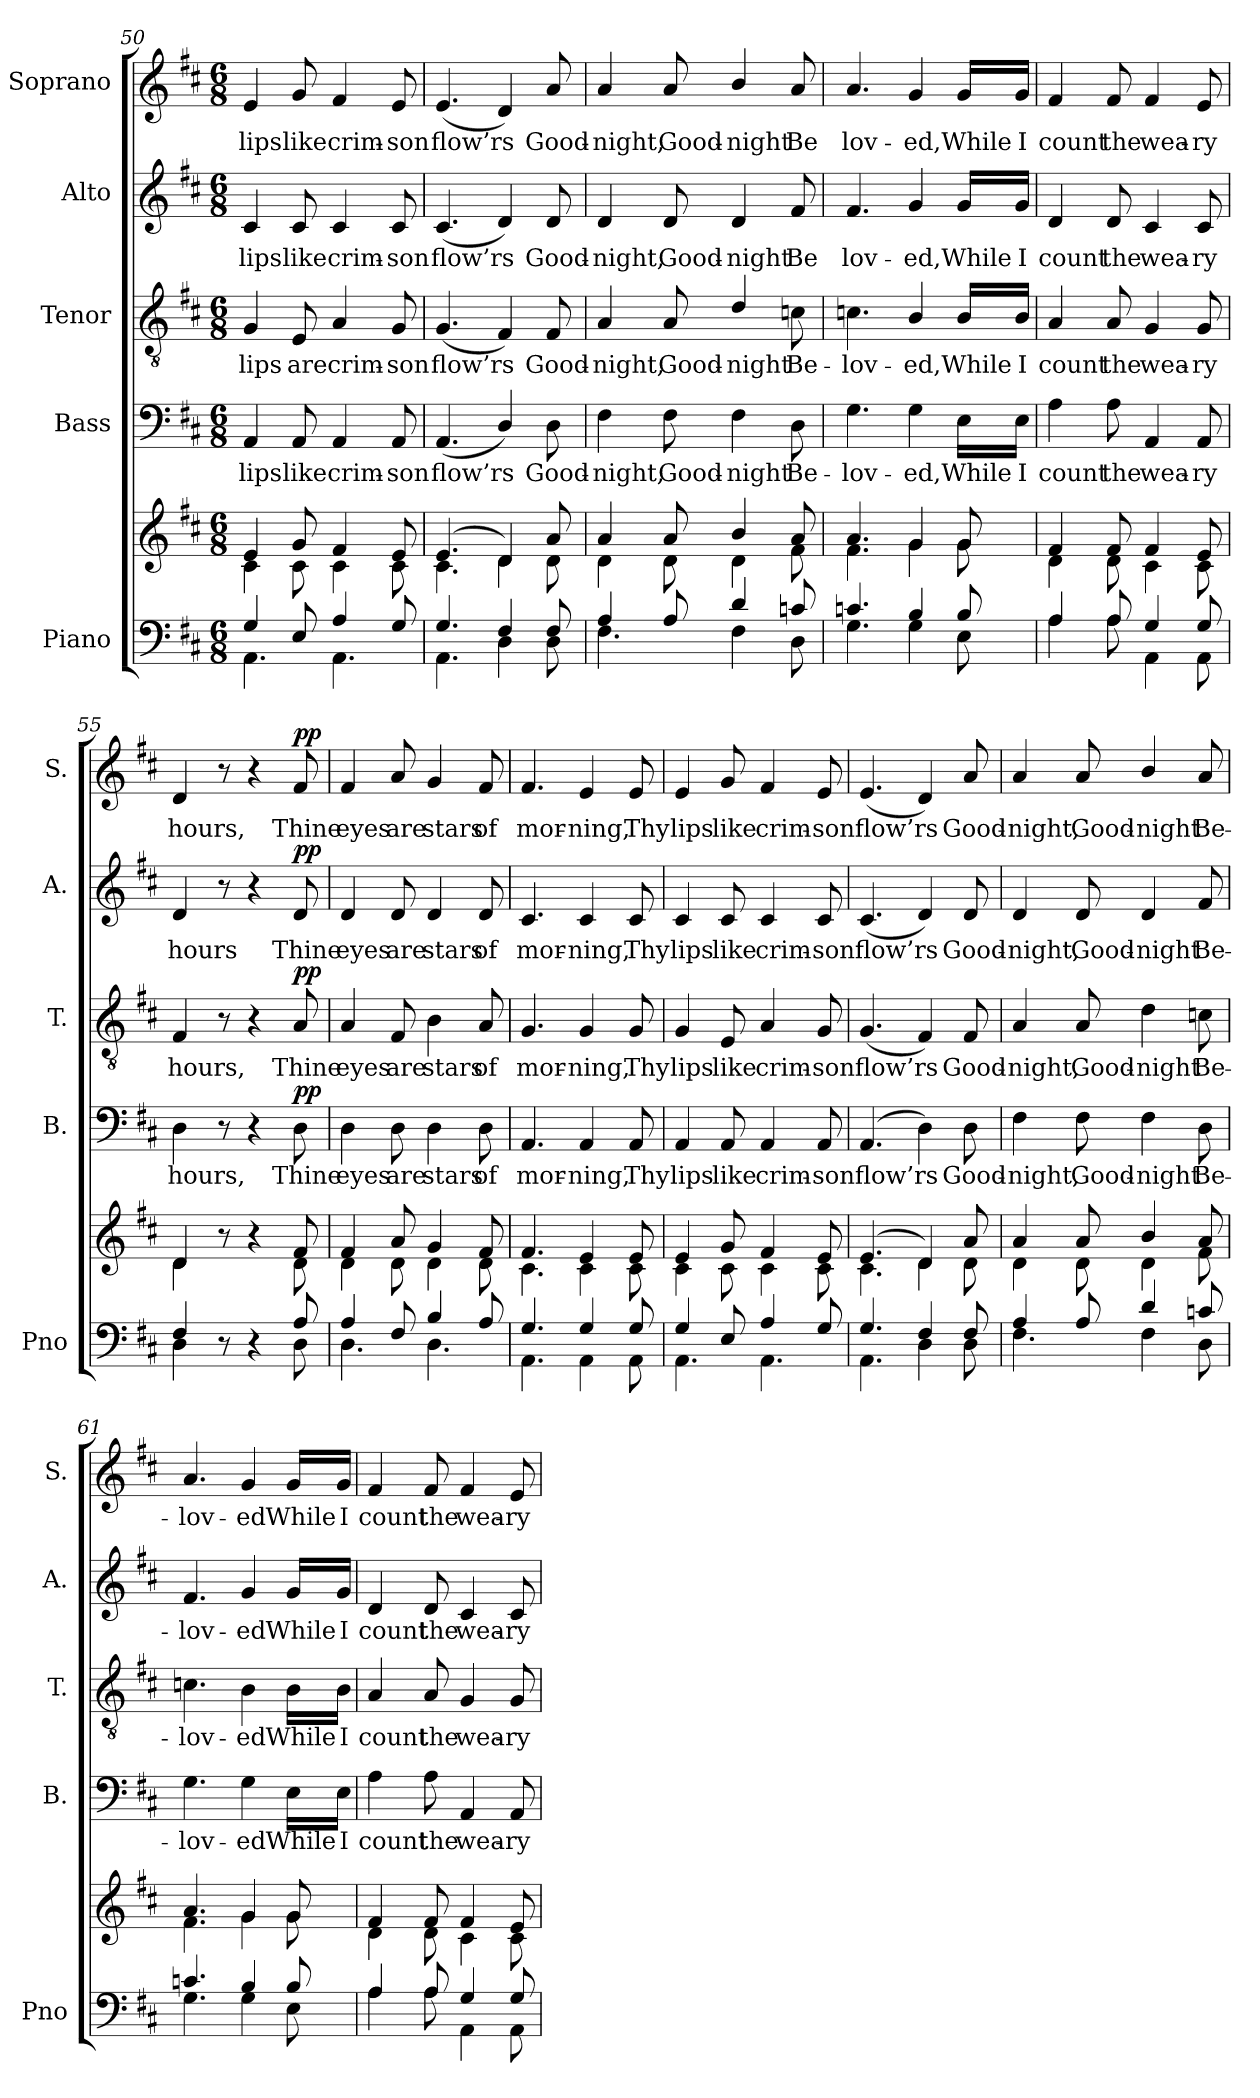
**kern	**kern	**kern	**text	**dynam	**kern	**text	**dynam	**kern	**text	**dynam	**kern	**text	**dynam
*part5	*part5	*part4	*part4	*part4	*part3	*part3	*part3	*part2	*part2	*part2	*part1	*part1	*part1
*staff6	*staff5	*staff4	*staff4	*staff4	*staff3	*staff3	*staff3	*staff2	*staff2	*staff2	*staff1	*staff1	*staff1
*I"Piano	*	*I"Bass	*	*	*I"Tenor	*	*	*I"Alto	*	*	*I"Soprano	*	*
*I'Pno	*	*I'B.	*	*	*I'T.	*	*	*I'A.	*	*	*I'S.	*	*
*clefF4	*clefG2	*clefF4	*	*	*clefGv2	*	*	*clefG2	*	*	*clefG2	*	*
*k[f#c#]	*k[f#c#]	*k[f#c#]	*	*	*k[f#c#]	*	*	*k[f#c#]	*	*	*k[f#c#]	*	*
*M6/8	*M6/8	*M6/8	*	*	*M6/8	*	*	*M6/8	*	*	*M6/8	*	*
=50	=50	=50	=50	=50	=50	=50	=50	=50	=50	=50	=50	=50	=50
*^	*^	*	*	*	*	*	*	*	*	*	*	*	*
!	!	!	!	!	!LO:LY:b	!	!	!LO:LY:b	!	!	!LO:LY:b	!	!	!LO:LY:b	!
4G/	4.AA\	4e/	4c#\	4AA/	lips	.	4G/	lips	.	4c#/	lips	.	4e/	lips	.
!	!	!	!	!	!LO:LY:b	!	!	!LO:LY:b	!	!	!LO:LY:b	!	!	!LO:LY:b	!
8E/	.	8g/	8c#\	8AA/	like	.	8E/	are	.	8c#/	like	.	8g/	like	.
!	!	!	!	!	!LO:LY:b	!	!	!LO:LY:b	!	!	!LO:LY:b	!	!	!LO:LY:b	!
4A/	4.AA\	4f#/	4c#\	4AA/	crim-	.	4A/	crim-	.	4c#/	crim-	.	4f#/	crim-	.
!	!	!	!	!	!LO:LY:b	!	!	!LO:LY:b	!	!	!LO:LY:b	!	!	!LO:LY:b	!
8G/	.	8e/	8c#\	8AA/	-son	.	8G/	-son	.	8c#/	-son	.	8e/	-son	.
!!LO:PB:g=z
=51	=51	=51	=51	=51	=51	=51	=51	=51	=51	=51	=51	=51	=51	=51	=51
!	!	!	!	!	!LO:LY:b	!	!	!LO:LY:b	!	!	!LO:LY:b	!	!	!LO:LY:b	!
4.G/	4.AA\	(4.e/	4.c#\	(<4.AA/	flow’rs	.	(4.G/	flow’rs	.	(4.c#/	flow’rs	.	(4.e/	flow’rs	.
4F#/	4D\	4d/)	4d\	4D/)	.	.	4F#/)	.	.	4d/)	.	.	4d/)	.	.
!	!	!	!	!	!LO:LY:b	!	!	!LO:LY:b	!	!	!LO:LY:b	!	!	!LO:LY:b	!
8F#/	8D\	8a/	8d\	8D\	Good-	.	8F#/	Good-	.	8d/	Good-	.	8a/	Good-	.
=52	=52	=52	=52	=52	=52	=52	=52	=52	=52	=52	=52	=52	=52	=52	=52
!	!	!	!	!	!LO:LY:b	!	!	!LO:LY:b	!	!	!LO:LY:b	!	!	!LO:LY:b	!
4A/	4.F#\	4a/	4d\	4F#\	-night,	.	4A/	-night,	.	4d/	-night,	.	4a/	night,	.
!	!	!	!	!	!LO:LY:b	!	!	!LO:LY:b	!	!	!LO:LY:b	!	!	!LO:LY:b	!
8A/	.	8a/	8d\	8F#\	Good-	.	8A/	Good-	.	8d/	Good-	.	8a/	Good-	.
!	!	!	!	!	!LO:LY:b	!	!	!LO:LY:b	!	!	!LO:LY:b	!	!	!LO:LY:b	!
4d/	4F#\	4b/	4d\	4F#\	-night	.	4d/	-night	.	4d/	-night	.	4b/	-night	.
!	!	!	!	!	!LO:LY:b	!	!	!LO:LY:b	!	!	!LO:LY:b	!	!	!LO:LY:b	!
8cn/	8D\	8a/	8f#\	8D\	Be-	.	8cn\	Be-	.	8f#/	Be	.	8a/	Be	.
=53	=53	=53	=53	=53	=53	=53	=53	=53	=53	=53	=53	=53	=53	=53	=53
!	!	!	!	!	!LO:LY:b	!	!	!LO:LY:b	!	!	!LO:LY:b	!	!	!LO:LY:b	!
4.cn/	4.G\	4.a/	4.f#\	4.G\	-lov-	.	4.cn\	-lov-	.	4.f#/	lov-	.	4.a/	lov-	.
!	!	!	!	!	!LO:LY:b	!	!	!LO:LY:b	!	!	!LO:LY:b	!	!	!LO:LY:b	!
4B/	4G\	4g/	4g\	4G\	-ed,	.	4B/	-ed,	.	4g/	-ed,	.	4g/	-ed,	.
!	!	!	!	!	!LO:LY:b	!	!	!LO:LY:b	!	!	!LO:LY:b	!	!	!LO:LY:b	!
8B/	8E\	8g/	8g\	16E\LL	While	.	16B/LL	While	.	16g/LL	While	.	16g/LL	While	.
!	!	!	!	!	!LO:LY:b	!	!	!LO:LY:b	!	!	!LO:LY:b	!	!	!LO:LY:b	!
.	.	.	.	16E\JJ	I	.	16B/JJ	I	.	16g/JJ	I	.	16g/JJ	I	.
=54	=54	=54	=54	=54	=54	=54	=54	=54	=54	=54	=54	=54	=54	=54	=54
!	!	!	!	!	!LO:LY:b	!	!	!LO:LY:b	!	!	!LO:LY:b	!	!	!LO:LY:b	!
4A/	4A\	4f#/	4d\	4A\	count	.	4A/	count	.	4d/	count	.	4f#/	count	.
!	!	!	!	!	!LO:LY:b	!	!	!LO:LY:b	!	!	!LO:LY:b	!	!	!LO:LY:b	!
8A/	8A\	8f#/	8d\	8A\	the	.	8A/	the	.	8d/	the	.	8f#/	the	.
!	!	!	!	!	!LO:LY:b	!	!	!LO:LY:b	!	!	!LO:LY:b	!	!	!LO:LY:b	!
4G/	4AA\	4f#/	4c#\	4AA/	wea-	.	4G/	wea-	.	4c#/	wea-	.	4f#/	wea-	.
!	!	!	!	!	!LO:LY:b	!	!	!LO:LY:b	!	!	!LO:LY:b	!	!	!LO:LY:b	!
8G/	8AA\	8e/	8c#\	8AA/	-ry	.	8G/	-ry	.	8c#/	-ry	.	8e/	-ry	.
!!LO:LB:g=z
=55	=55	=55	=55	=55	=55	=55	=55	=55	=55	=55	=55	=55	=55	=55	=55
!	!	!	!	!	!LO:LY:b	!	!	!LO:LY:b	!	!	!LO:LY:b	!	!	!LO:LY:b	!
4F#/	4D\	4d/	4d\	4D\	hours,	.	4F#/	hours,	.	4d/	hours	.	4d/	hours,	.
8r	4.ryy	8r	4.ryy	8r	.	.	8r	.	.	8r	.	.	8r	.	.
4r	.	4r	.	4r	.	.	4r	.	.	4r	.	.	4r	.	.
!	!	!	!	!	!LO:LY:b	!LO:DY:a	!	!LO:LY:b	!LO:DY:a	!	!LO:LY:b	!LO:DY:a	!	!LO:LY:b	!LO:DY:a
8A/	8D\	8f#/	8d\	8D\	Thine	pp	8A/	Thine	pp	8d/	Thine	pp	8f#/	Thine	pp
=56	=56	=56	=56	=56	=56	=56	=56	=56	=56	=56	=56	=56	=56	=56	=56
!	!	!	!	!	!LO:LY:b	!	!	!LO:LY:b	!	!	!LO:LY:b	!	!	!LO:LY:b	!
4A/	4.D\	4f#/	4d\	4D\	eyes	.	4A/	eyes	.	4d/	eyes	.	4f#/	eyes	.
!	!	!	!	!	!LO:LY:b	!	!	!LO:LY:b	!	!	!LO:LY:b	!	!	!LO:LY:b	!
8F#/	.	8a/	8d\	8D\	are	.	8F#/	are	.	8d/	are	.	8a/	are	.
!	!	!	!	!	!LO:LY:b	!	!	!LO:LY:b	!	!	!LO:LY:b	!	!	!LO:LY:b	!
4B/	4.D\	4g/	4d\	4D\	stars	.	4B\	stars	.	4d/	stars	.	4g/	stars	.
!	!	!	!	!	!LO:LY:b	!	!	!LO:LY:b	!	!	!LO:LY:b	!	!	!LO:LY:b	!
8A/	.	8f#/	8d\	8D\	of	.	8A/	of	.	8d/	of	.	8f#/	of	.
=57	=57	=57	=57	=57	=57	=57	=57	=57	=57	=57	=57	=57	=57	=57	=57
!	!	!	!	!	!LO:LY:b	!	!	!LO:LY:b	!	!	!LO:LY:b	!	!	!LO:LY:b	!
4.G/	4.AA\	4.f#/	4.c#\	4.AA/	mor-	.	4.G/	mor-	.	4.c#/	mor-	.	4.f#/	mor-	.
!	!	!	!	!	!LO:LY:b	!	!	!LO:LY:b	!	!	!LO:LY:b	!	!	!LO:LY:b	!
4G/	4AA\	4e/	4c#\	4AA/	-ning,	.	4G/	-ning,	.	4c#/	-ning,	.	4e/	-ning,	.
!	!	!	!	!	!LO:LY:b	!	!	!LO:LY:b	!	!	!LO:LY:b	!	!	!LO:LY:b	!
8G/	8AA\	8e/	8c#\	8AA/	Thy	.	8G/	Thy	.	8c#/	Thy	.	8e/	Thy	.
=58	=58	=58	=58	=58	=58	=58	=58	=58	=58	=58	=58	=58	=58	=58	=58
!	!	!	!	!	!LO:LY:b	!	!	!LO:LY:b	!	!	!LO:LY:b	!	!	!LO:LY:b	!
4G/	4.AA\	4e/	4c#\	4AA/	lips	.	4G/	lips	.	4c#/	lips	.	4e/	lips	.
!	!	!	!	!	!LO:LY:b	!	!	!LO:LY:b	!	!	!LO:LY:b	!	!	!LO:LY:b	!
8E/	.	8g/	8c#\	8AA/	like	.	8E/	like	.	8c#/	like	.	8g/	like	.
!	!	!	!	!	!LO:LY:b	!	!	!LO:LY:b	!	!	!LO:LY:b	!	!	!LO:LY:b	!
4A/	4.AA\	4f#/	4c#\	4AA/	crim-	.	4A/	crim-	.	4c#/	crim-	.	4f#/	crim-	.
!	!	!	!	!	!LO:LY:b	!	!	!LO:LY:b	!	!	!LO:LY:b	!	!	!LO:LY:b	!
8G/	.	8e/	8c#\	8AA/	-son	.	8G/	-son	.	8c#/	-son	.	8e/	-son	.
!!LO:LB:g=z
=59	=59	=59	=59	=59	=59	=59	=59	=59	=59	=59	=59	=59	=59	=59	=59
!	!	!	!	!	!LO:LY:b	!	!	!LO:LY:b	!	!	!LO:LY:b	!	!	!LO:LY:b	!
4.G/	4.AA\	(4.e/	4.c#\	(4.AA/	flow’rs	.	(4.G/	flow’rs	.	(>4.c#/	flow’rs	.	(>4.e/	flow’rs	.
4F#/	4D\	4d/)	4d\	4D\)	.	.	4F#/)	.	.	4d/)	.	.	4d/)	.	.
!	!	!	!	!	!LO:LY:b	!	!	!LO:LY:b	!	!	!LO:LY:b	!	!	!LO:LY:b	!
8F#/	8D\	8a/	8d\	8D\	Good-	.	8F#/	Good-	.	8d/	Good-	.	8a/	Good-	.
=60	=60	=60	=60	=60	=60	=60	=60	=60	=60	=60	=60	=60	=60	=60	=60
!	!	!	!	!	!LO:LY:b	!	!	!LO:LY:b	!	!	!LO:LY:b	!	!	!LO:LY:b	!
4A/	4.F#\	4a/	4d\	4F#\	-night,	.	4A/	-night,	.	4d/	-night,	.	4a/	-night,	.
!	!	!	!	!	!LO:LY:b	!	!	!LO:LY:b	!	!	!LO:LY:b	!	!	!LO:LY:b	!
8A/	.	8a/	8d\	8F#\	Good-	.	8A/	Good-	.	8d/	Good-	.	8a/	Good-	.
!	!	!	!	!	!LO:LY:b	!	!	!LO:LY:b	!	!	!LO:LY:b	!	!	!LO:LY:b	!
4d/	4F#\	4b/	4d\	4F#\	-night	.	4d\	-night	.	4d/	-night	.	4b/	-night	.
!	!	!	!	!	!LO:LY:b	!	!	!LO:LY:b	!	!	!LO:LY:b	!	!	!LO:LY:b	!
8cn/	8D\	8a/	8f#\	8D\	Be-	.	8cn\	Be-	.	8f#/	Be-	.	8a/	Be-	.
=61	=61	=61	=61	=61	=61	=61	=61	=61	=61	=61	=61	=61	=61	=61	=61
!	!	!	!	!	!LO:LY:b	!	!	!LO:LY:b	!	!	!LO:LY:b	!	!	!LO:LY:b	!
4.cn/	4.G\	4.a/	4.f#\	4.G\	-lov-	.	4.cn\	-lov-	.	4.f#/	-lov-	.	4.a/	-lov-	.
!	!	!	!	!	!LO:LY:b	!	!	!LO:LY:b	!	!	!LO:LY:b	!	!	!LO:LY:b	!
4B/	4G\	4g/	4g\	4G\	-ed	.	4B\	-ed	.	4g/	-ed	.	4g/	-ed	.
!	!	!	!	!	!LO:LY:b	!	!	!LO:LY:b	!	!	!LO:LY:b	!	!	!LO:LY:b	!
8B/	8E\	8g/	8g\	16E\LL	While	.	16B\LL	While	.	16g/LL	While	.	16g/LL	While	.
!	!	!	!	!	!LO:LY:b	!	!	!LO:LY:b	!	!	!LO:LY:b	!	!	!LO:LY:b	!
.	.	.	.	16E\JJ	I	.	16B\JJ	I	.	16g/JJ	I	.	16g/JJ	I	.
=62	=62	=62	=62	=62	=62	=62	=62	=62	=62	=62	=62	=62	=62	=62	=62
!	!	!	!	!	!LO:LY:b	!	!	!LO:LY:b	!	!	!LO:LY:b	!	!	!LO:LY:b	!
4A/	4A\	4f#/	4d\	4A\	count	.	4A/	count	.	4d/	count	.	4f#/	count	.
!	!	!	!	!	!LO:LY:b	!	!	!LO:LY:b	!	!	!LO:LY:b	!	!	!LO:LY:b	!
8A/	8A\	8f#/	8d\	8A\	the	.	8A/	the	.	8d/	the	.	8f#/	the	.
!	!	!	!	!	!LO:LY:b	!	!	!LO:LY:b	!	!	!LO:LY:b	!	!	!LO:LY:b	!
4G/	4AA\	4f#/	4c#\	4AA/	wea-	.	4G/	wea-	.	4c#/	wea-	.	4f#/	wea-	.
!	!	!	!	!	!LO:LY:b	!	!	!LO:LY:b	!	!	!LO:LY:b	!	!	!LO:LY:b	!
8G/	8AA\	8e/	8c#\	8AA/	-ry	.	8G/	-ry	.	8c#/	-ry	.	8e/	-ry	.
*v	*v	*	*	*	*	*	*	*	*	*	*	*	*	*	*
*	*v	*v	*	*	*	*	*	*	*	*	*	*	*	*
=	=	=	=	=	=	=	=	=	=	=	=	=	=
*-	*-	*-	*-	*-	*-	*-	*-	*-	*-	*-	*-	*-	*-
